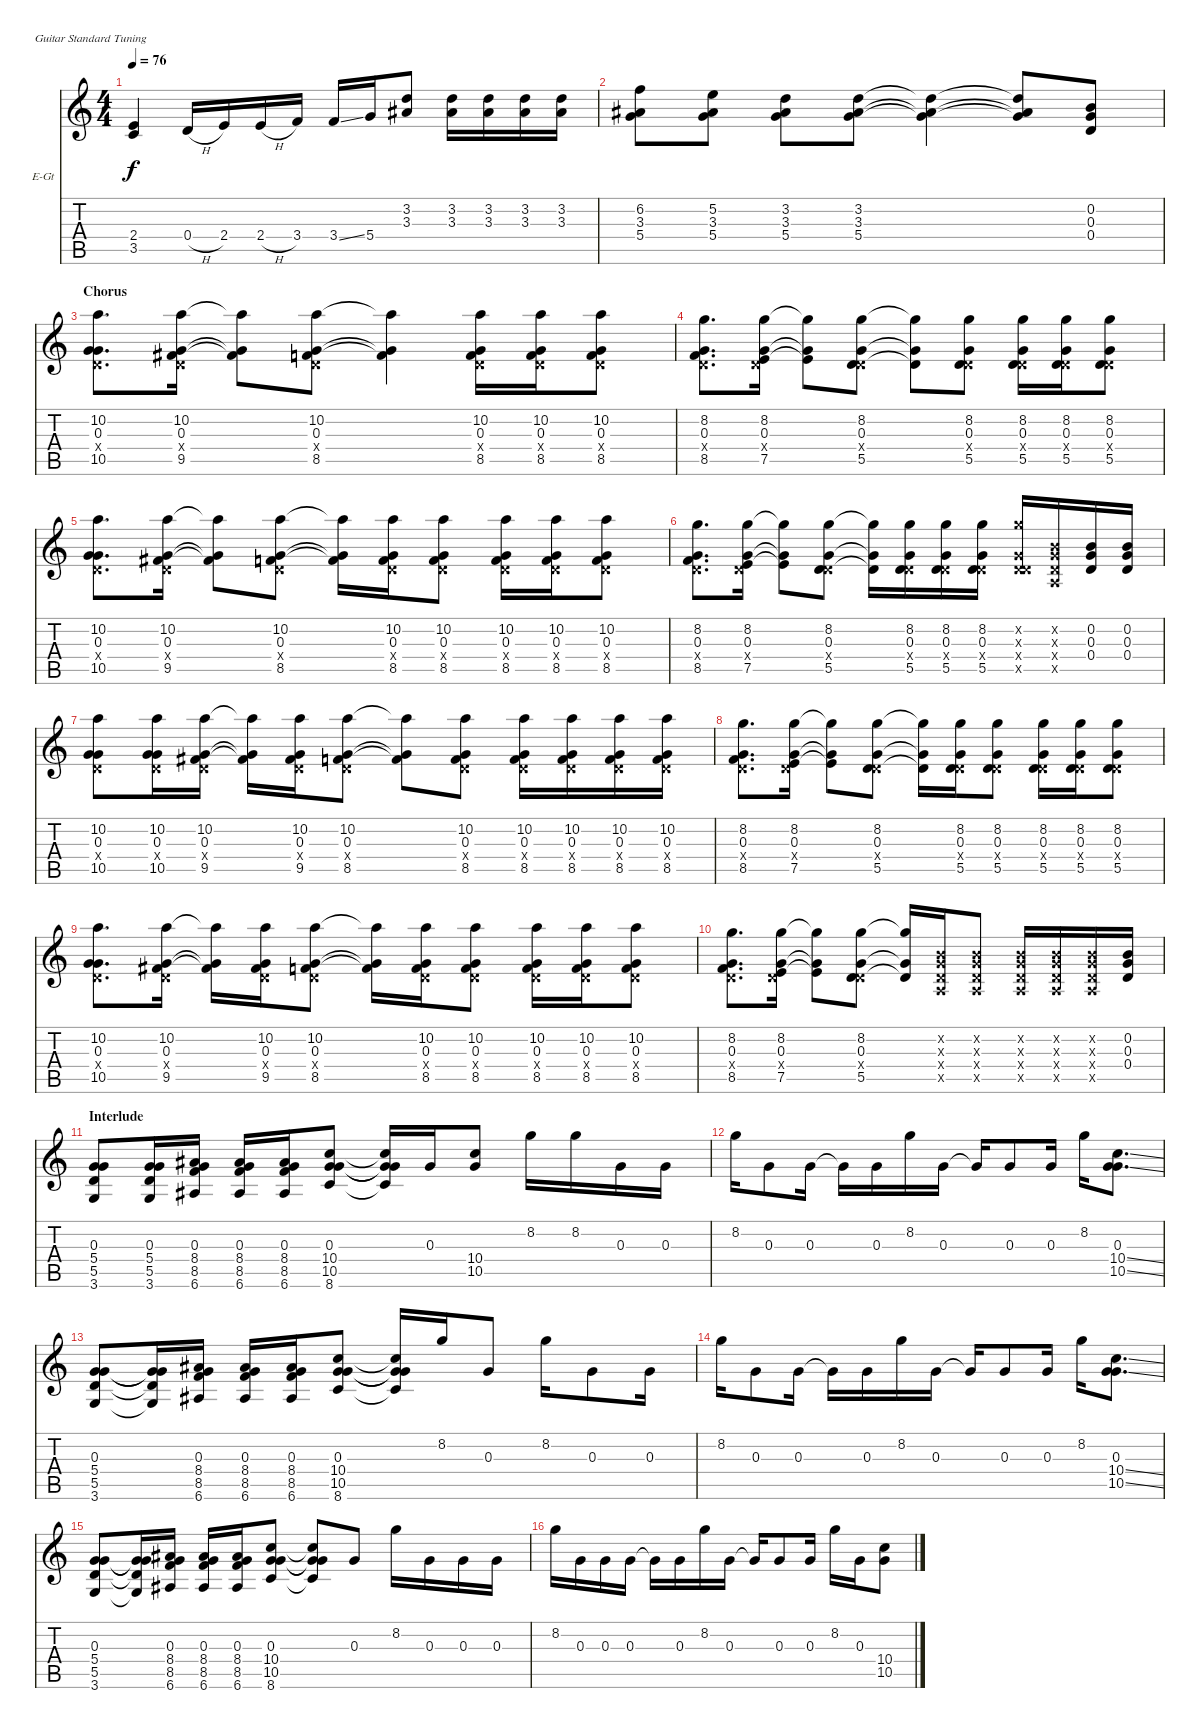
\defaultSystemsLayout 4
\bracketExtendMode nobrackets
\firstSystemTrackNameOrientation horizontal
\otherSystemsTrackNameOrientation horizontal
\track ("Stone Gossard (Drive)" "E-Gt") {instrument overdrivenguitar}
\staff {score tabs}
\tuning (E4 B3 G3 D3 A2 E2)
\ts (4 4)
\tempo 76
\clef g2
\ks c
(2.4 3.5).4{dy f} 0.4{h}.16 2.4.16 2.4{h}.16 3.4.16 3.4{ss}.16 5.4.16 (3.2 3.3).8 (3.2 3.3).16 (3.2 3.3).16 (3.2 3.3).16 (3.2 3.3).16 |
(6.2 3.3 5.4).8 (5.2 3.3 5.4).8 (3.2 3.3 5.4).8 (3.2 3.3 5.4).8 (3.2{t} 3.3{t} 5.4{t}).4 (3.2{t} 3.3{t} 5.4{t}).8 (0.2 0.3 0.4).8 |
\section ("" "Chorus")
(10.2 0.3 0.4{x} 10.5).8{d} (10.2 0.3 0.4{x} 9.5).16 (10.2{t} 0.3{t} 9.5{t}).8 (10.2 0.3 0.4{x} 8.5).8 (10.2{t} 0.3{t} 8.5{t}).4 (10.2 0.3 0.4{x} 8.5).16 (10.2 0.3 0.4{x} 8.5).16 (10.2 0.3 0.4{x} 8.5).8 |
(8.2 0.3 0.4{x} 8.5).8{d} (8.2 0.3 0.4{x} 7.5).16 (8.2{t} 0.3{t} 7.5{t}).8 (8.2 0.3 0.4{x} 5.5).8 (8.2{t} 0.3{t} 5.5{t}).8 (8.2 0.3 0.4{x} 5.5).8 (8.2 0.3 0.4{x} 5.5).16 (8.2 0.3 0.4{x} 5.5).16 (8.2 0.3 0.4{x} 5.5).8 |
(10.2 0.3 0.4{x} 10.5).8{d} (10.2 0.3 0.4{x} 9.5).16 (10.2{t} 0.3{t} 9.5{t}).8 (10.2 0.3 0.4{x} 8.5).8 (10.2{t} 0.3{t} 8.5{t}).16 (10.2 0.3 0.4{x} 8.5).16 (10.2 0.3 0.4{x} 8.5).8 (10.2 0.3 0.4{x} 8.5).16 (10.2 0.3 0.4{x} 8.5).16 (10.2 0.3 0.4{x} 8.5).8 |
(8.2 0.3 0.4{x} 8.5).8{d} (8.2 0.3 0.4{x} 7.5).16 (8.2{t} 0.3{t} 7.5{t}).8 (8.2 0.3 0.4{x} 5.5).8 (8.2{t} 0.3{t} 5.5{t}).16 (8.2 0.3 0.4{x} 5.5).16 (8.2 0.3 0.4{x} 5.5).16 (8.2 0.3 0.4{x} 5.5).16 (8.2{x} 0.3{x} 0.4{x} 5.5{x}).16 (0.2{x} 0.3{x} 0.4{x} 0.5{x}).16 (0.2 0.3 0.4).16 (0.2 0.3 0.4).16 |
(10.2 0.3 0.4{x} 10.5).8 (10.2 0.3 0.4{x} 10.5).16 (10.2 0.3 0.4{x} 9.5).16 (10.2{t} 0.3{t} 9.5{t}).16 (10.2 0.3 0.4{x} 9.5).16 (10.2 0.3 0.4{x} 8.5).8 (10.2{t} 0.3{t} 8.5{t}).8 (10.2 0.3 0.4{x} 8.5).8 (10.2 0.3 0.4{x} 8.5).16 (10.2 0.3 0.4{x} 8.5).16 (10.2 0.3 0.4{x} 8.5).16 (10.2 0.3 0.4{x} 8.5).16 |
(8.2 0.3 0.4{x} 8.5).8{d} (8.2 0.3 0.4{x} 7.5).16 (8.2{t} 0.3{t} 7.5{t}).8 (8.2 0.3 0.4{x} 5.5).8 (8.2{t} 0.3{t} 5.5{t}).16 (8.2 0.3 0.4{x} 5.5).16 (8.2 0.3 0.4{x} 5.5).8 (8.2 0.3 0.4{x} 5.5).16 (8.2 0.3 0.4{x} 5.5).16 (8.2 0.3 0.4{x} 5.5).8 |
(10.2 0.3 0.4{x} 10.5).8{d} (10.2 0.3 0.4{x} 9.5).16 (10.2{t} 0.3{t} 9.5{t}).16 (10.2 0.3 0.4{x} 9.5).16 (10.2 0.3 0.4{x} 8.5).8 (10.2{t} 0.3{t} 8.5{t}).16 (10.2 0.3 0.4{x} 8.5).16 (10.2 0.3 0.4{x} 8.5).8 (10.2 0.3 0.4{x} 8.5).16 (10.2 0.3 0.4{x} 8.5).16 (10.2 0.3 0.4{x} 8.5).8 |
(8.2 0.3 0.4{x} 8.5).8{d} (8.2 0.3 0.4{x} 7.5).16 (8.2{t} 0.3{t} 7.5{t}).8 (8.2 0.3 0.4{x} 5.5).8 (8.2{t} 0.3{t} 5.5{t}).16 (0.2{x} 0.3{x} 0.4{x} 0.5{x}).16 (0.2{x} 0.3{x} 0.4{x} 0.5{x}).8 (0.2{x} 0.3{x} 0.4{x} 0.5{x}).16 (0.2{x} 0.3{x} 0.4{x} 0.5{x}).16 (0.2{x} 0.3{x} 0.4{x} 0.5{x}).16 (0.2 0.3 0.4).16 |
\section ("" "Interlude")
(0.3 5.4 5.5 3.6).8 (0.3 5.4 5.5 3.6).16 (0.3 8.4 8.5 6.6).16 (0.3 8.4 8.5 6.6).16 (0.3 8.4 8.5 6.6).16 (0.3 10.4 10.5 8.6).8 (0.3{t} 10.4{t} 10.5{t} 8.6{t}).16 0.3.16 (10.4 10.5).8 8.2.16 8.2.16 0.3.16 0.3.16 |
8.2.16 0.3.8 0.3.16 0.3{t}.16 0.3.16 8.2.16 0.3.16 0.3{t}.16 0.3.8 0.3.16 8.2.16 (0.3 10.4{ss} 10.5{ss}).8{d} |
(0.3 5.4 5.5 3.6).8 (0.3{t} 5.4{t} 5.5{t} 3.6{t}).16 (0.3 8.4 8.5 6.6).16 (0.3 8.4 8.5 6.6).16 (0.3 8.4 8.5 6.6).16 (0.3 10.4 10.5 8.6).8 (0.3{t} 10.4{t} 10.5{t} 8.6{t}).16 8.2.16 0.3.8 8.2.16 0.3.8 0.3.16 |
8.2.16 0.3.8 0.3.16 0.3{t}.16 0.3.16 8.2.16 0.3.16 0.3{t}.16 0.3.8 0.3.16 8.2.16 (0.3 10.4{ss} 10.5{ss}).8{d} |
(0.3 5.4 5.5 3.6).8 (0.3{t} 5.4{t} 5.5{t} 3.6{t}).16 (0.3 8.4 8.5 6.6).16 (0.3 8.4 8.5 6.6).16 (0.3 8.4 8.5 6.6).16 (0.3 10.4 10.5 8.6).8 (0.3{t} 10.4{t} 10.5{t} 8.6{t}).8 0.3.8 8.2.16 0.3.16 0.3.16 0.3.16 |
8.2.16 0.3.16 0.3.16 0.3.16 0.3{t}.16 0.3.16 8.2.16 0.3.16 0.3{t}.16 0.3.8 0.3.16 8.2.16 0.3.16 (10.4{ss} 10.5{ss}).8
